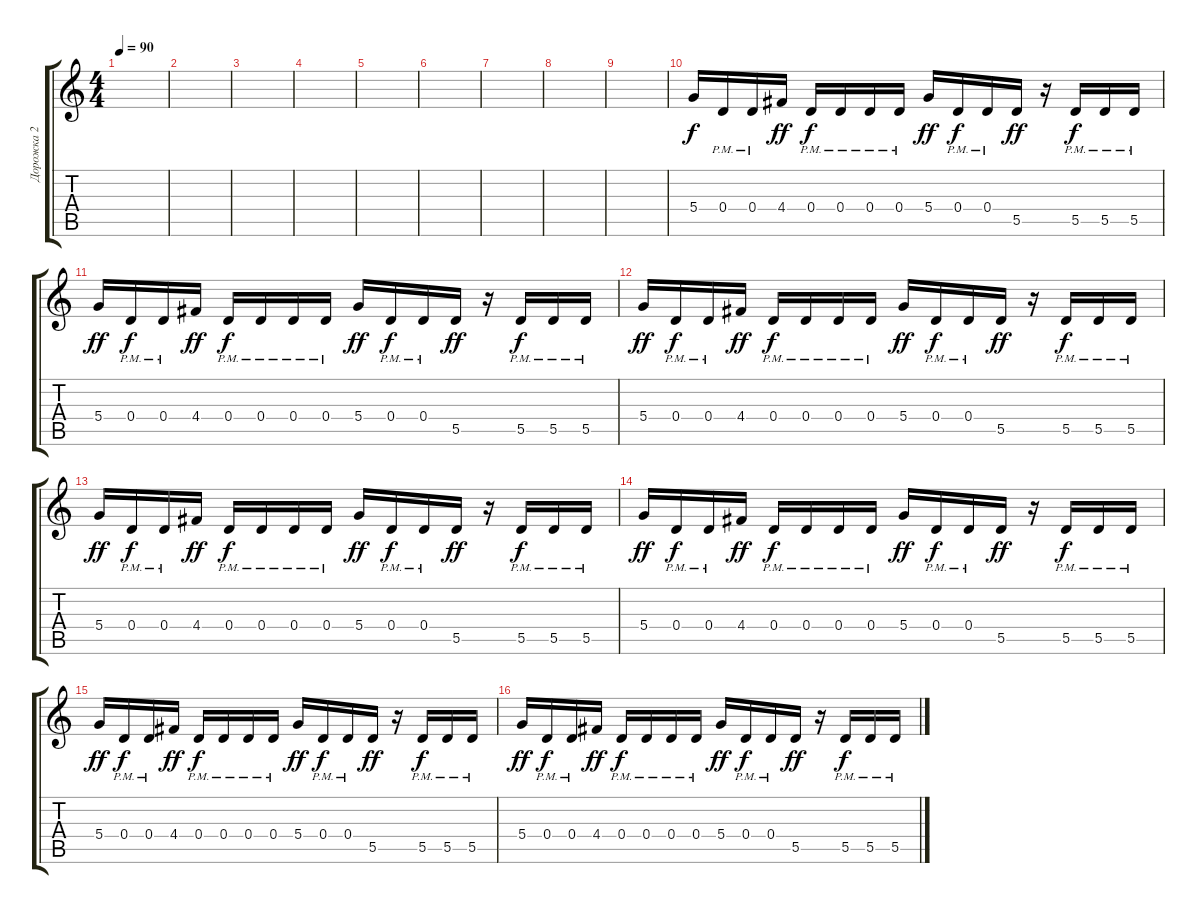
\track ("Дорожка 2" "Дорожка 2") {instrument electricguitarmuted}
\staff {score tabs}
\tuning (E4 B3 G3 D3 A2 E2) {hide}
\ts (4 4)
\tempo 90
\clef g2
\ks c
|
|
|
|
|
|
|
|
|
5.4.16 0.4{pm}.16{dy f} 0.4{pm}.16 4.4.16{dy ff} 0.4{pm}.16{dy f} 0.4{pm}.16 0.4{pm}.16 0.4{pm}.16 5.4.16{dy ff} 0.4{pm}.16{dy f} 0.4{pm}.16 5.5.16{dy ff} r.16 5.5{pm}.16{dy f} 5.5{pm}.16 5.5{pm}.16 |
5.4.16{dy ff} 0.4{pm}.16{dy f} 0.4{pm}.16 4.4.16{dy ff} 0.4{pm}.16{dy f} 0.4{pm}.16 0.4{pm}.16 0.4{pm}.16 5.4.16{dy ff} 0.4{pm}.16{dy f} 0.4{pm}.16 5.5.16{dy ff} r.16 5.5{pm}.16{dy f} 5.5{pm}.16 5.5{pm}.16 |
5.4.16{dy ff} 0.4{pm}.16{dy f} 0.4{pm}.16 4.4.16{dy ff} 0.4{pm}.16{dy f} 0.4{pm}.16 0.4{pm}.16 0.4{pm}.16 5.4.16{dy ff} 0.4{pm}.16{dy f} 0.4{pm}.16 5.5.16{dy ff} r.16 5.5{pm}.16{dy f} 5.5{pm}.16 5.5{pm}.16 |
5.4.16{dy ff} 0.4{pm}.16{dy f} 0.4{pm}.16 4.4.16{dy ff} 0.4{pm}.16{dy f} 0.4{pm}.16 0.4{pm}.16 0.4{pm}.16 5.4.16{dy ff} 0.4{pm}.16{dy f} 0.4{pm}.16 5.5.16{dy ff} r.16 5.5{pm}.16{dy f} 5.5{pm}.16 5.5{pm}.16 |
5.4.16{dy ff} 0.4{pm}.16{dy f} 0.4{pm}.16 4.4.16{dy ff} 0.4{pm}.16{dy f} 0.4{pm}.16 0.4{pm}.16 0.4{pm}.16 5.4.16{dy ff} 0.4{pm}.16{dy f} 0.4{pm}.16 5.5.16{dy ff} r.16 5.5{pm}.16{dy f} 5.5{pm}.16 5.5{pm}.16 |
5.4.16{dy ff} 0.4{pm}.16{dy f} 0.4{pm}.16 4.4.16{dy ff} 0.4{pm}.16{dy f} 0.4{pm}.16 0.4{pm}.16 0.4{pm}.16 5.4.16{dy ff} 0.4{pm}.16{dy f} 0.4{pm}.16 5.5.16{dy ff} r.16 5.5{pm}.16{dy f} 5.5{pm}.16 5.5{pm}.16 |
5.4.16{dy ff} 0.4{pm}.16{dy f} 0.4{pm}.16 4.4.16{dy ff} 0.4{pm}.16{dy f} 0.4{pm}.16 0.4{pm}.16 0.4{pm}.16 5.4.16{dy ff} 0.4{pm}.16{dy f} 0.4{pm}.16 5.5.16{dy ff} r.16 5.5{pm}.16{dy f} 5.5{pm}.16 5.5{pm}.16
